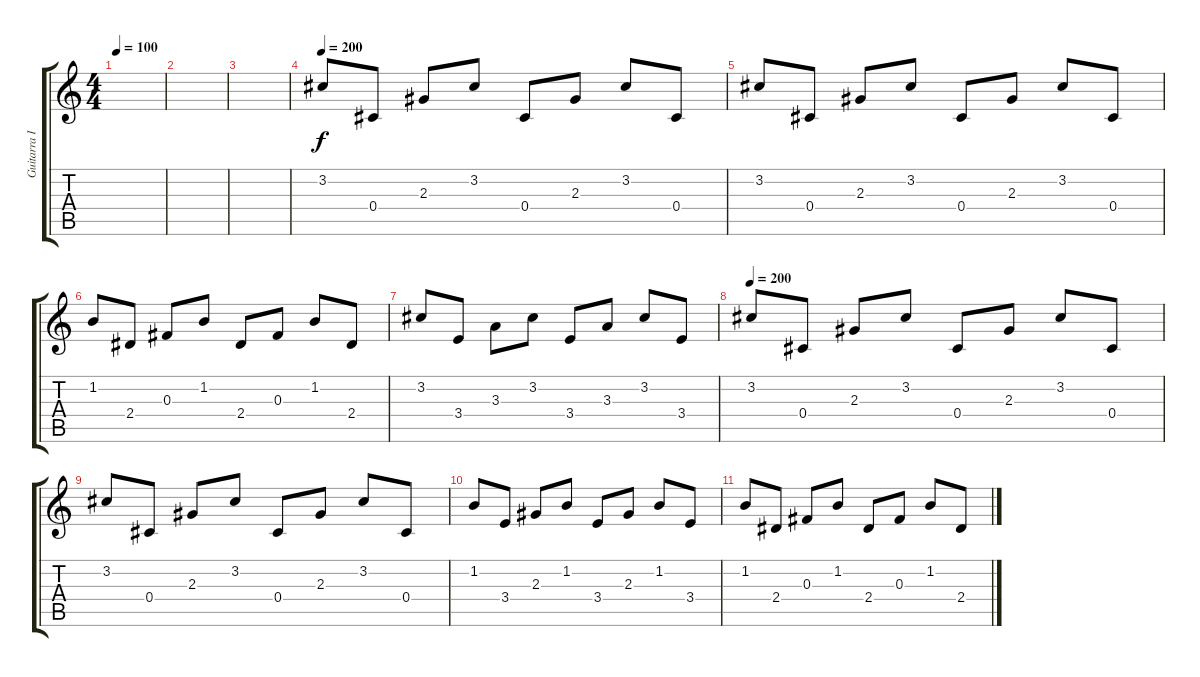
\track ("Guitarra I" "Guitarra I") {instrument distortionguitar}
\staff {score tabs}
\tuning (Eb4 Bb3 Gb3 Db3 Ab2 Eb2) {hide}
\ts (4 4)
\tempo 100
\clef g2
\ks c
|
|
|
\tempo 200
3.2.8 0.4.8 2.3.8 3.2.8 0.4.8 2.3.8 3.2.8 0.4.8 |
3.2.8 0.4.8 2.3.8 3.2.8 0.4.8 2.3.8 3.2.8 0.4.8 |
1.2.8 2.4.8 0.3.8 1.2.8 2.4.8 0.3.8 1.2.8 2.4.8 |
3.2.8 3.4.8 3.3.8 3.2.8 3.4.8 3.3.8 3.2.8 3.4.8 |
\tempo 200
3.2.8 0.4.8 2.3.8 3.2.8 0.4.8 2.3.8 3.2.8 0.4.8 |
3.2.8 0.4.8 2.3.8 3.2.8 0.4.8 2.3.8 3.2.8 0.4.8 |
1.2.8 3.4.8 2.3.8 1.2.8 3.4.8 2.3.8 1.2.8 3.4.8 |
1.2.8 2.4.8 0.3.8 1.2.8 2.4.8 0.3.8 1.2.8 2.4.8
